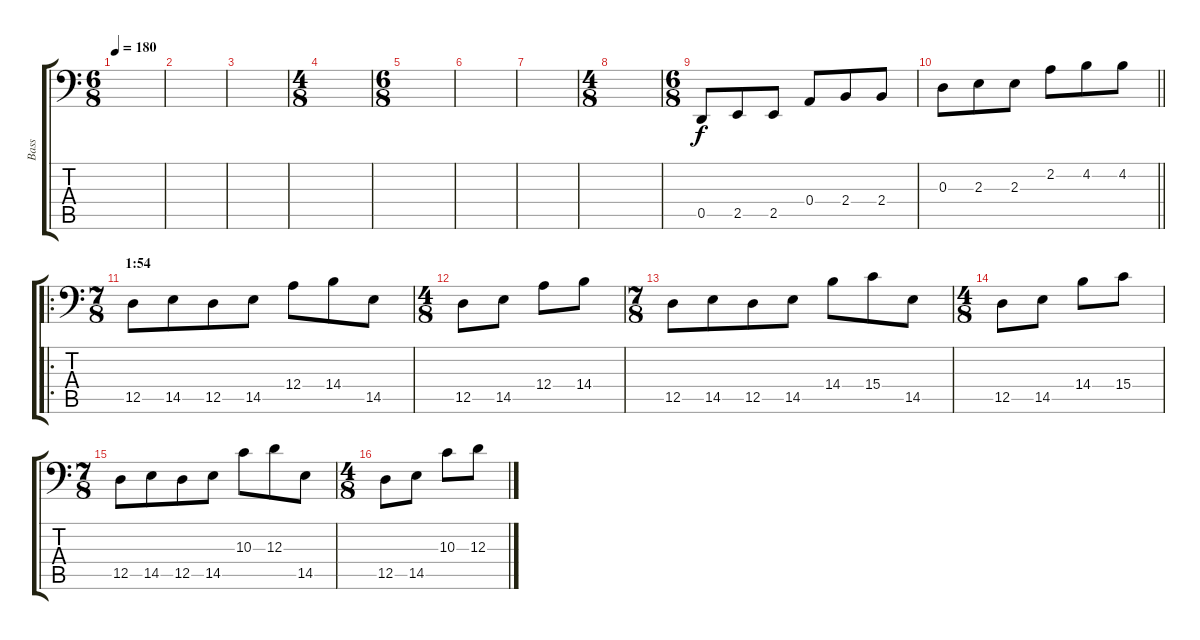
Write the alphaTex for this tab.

\track ("Bass" "Bass") {instrument acousticbass}
\staff {score tabs}
\tuning (C3 G2 D2 A1 D1 B0) {hide}
\ts (6 8)
\tempo 180
\clef f4
\ks c
|
|
|
\ts (4 8)
|
\ts (6 8)
|
|
|
\ts (4 8)
|
\ts (6 8)
0.5.8 2.5.8 2.5.8 0.4.8 2.4.8 2.4.8 |
\barLineRight lightlight
0.3.8 2.3.8 2.3.8 2.2.8 4.2.8 4.2.8 |
\ro
\ts (7 8)
\section ("" "1:54")
12.5.8 14.5.8 12.5.8 14.5.8 12.4.8 14.4.8 14.5.8 |
\ts (4 8)
12.5.8 14.5.8 12.4.8 14.4.8 |
\ts (7 8)
12.5.8 14.5.8 12.5.8 14.5.8 14.4.8 15.4.8 14.5.8 |
\ts (4 8)
12.5.8 14.5.8 14.4.8 15.4.8 |
\ts (7 8)
12.5.8 14.5.8 12.5.8 14.5.8 10.3.8 12.3.8 14.5.8 |
\ts (4 8)
12.5.8 14.5.8 10.3.8 12.3.8
